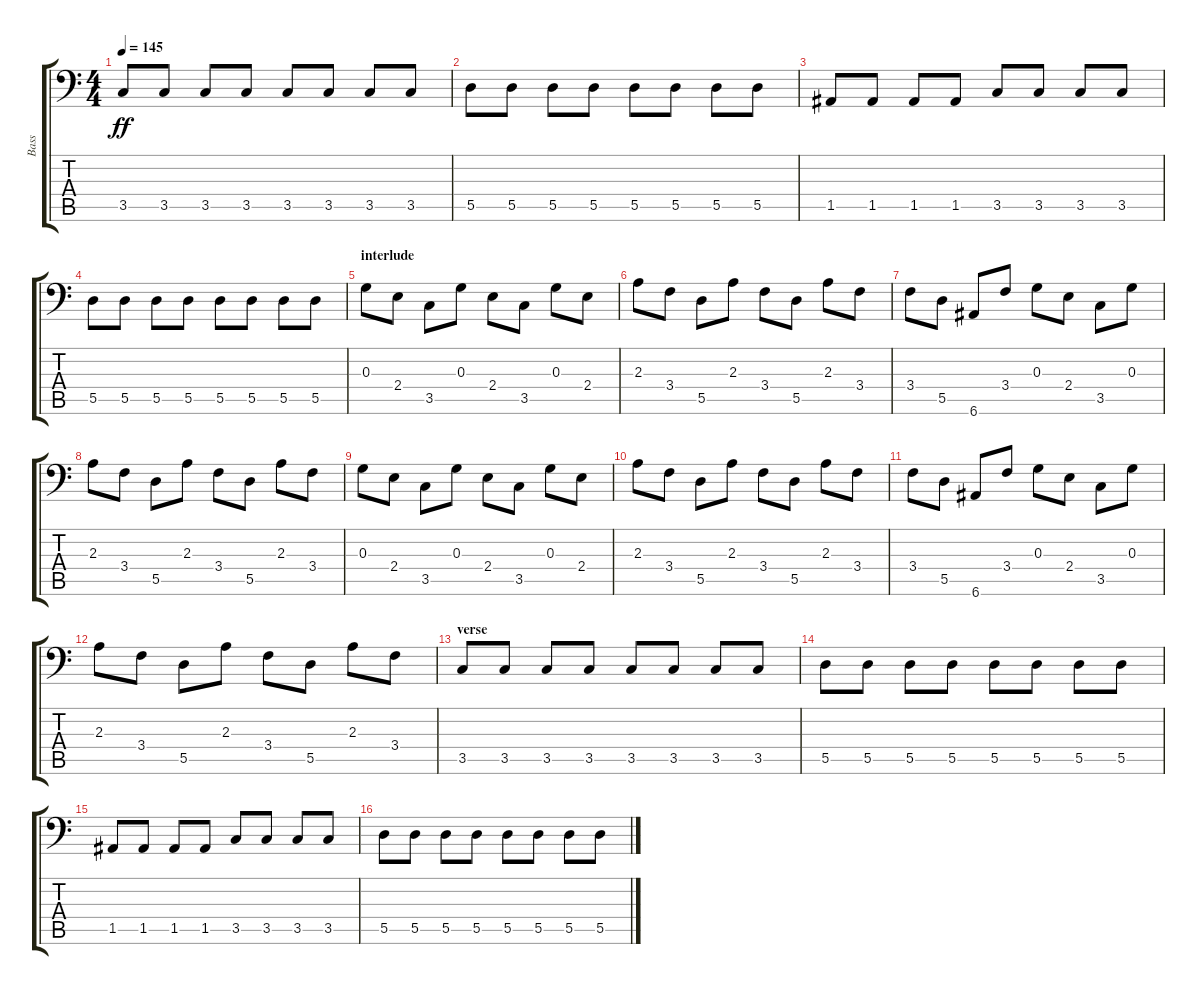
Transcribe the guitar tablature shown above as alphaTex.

\track ("Bass" "Bass") {instrument electricbassfinger}
\staff {score tabs}
\tuning (E3 B2 G2 D2 A1 E1) {hide}
\ts (4 4)
\tempo 145
\clef f4
\ks c
3.5.8{dy ff} 3.5.8 3.5.8 3.5.8 3.5.8 3.5.8 3.5.8 3.5.8 |
5.5.8 5.5.8 5.5.8 5.5.8 5.5.8 5.5.8 5.5.8 5.5.8 |
1.5.8 1.5.8 1.5.8 1.5.8 3.5.8 3.5.8 3.5.8 3.5.8 |
5.5.8 5.5.8 5.5.8 5.5.8 5.5.8 5.5.8 5.5.8 5.5.8 |
\section ("" "interlude")
0.3.8 2.4.8 3.5.8 0.3.8 2.4.8 3.5.8 0.3.8 2.4.8 |
2.3.8 3.4.8 5.5.8 2.3.8 3.4.8 5.5.8 2.3.8 3.4.8 |
3.4.8 5.5.8 6.6.8 3.4.8 0.3.8 2.4.8 3.5.8 0.3.8 |
2.3.8 3.4.8 5.5.8 2.3.8 3.4.8 5.5.8 2.3.8 3.4.8 |
0.3.8 2.4.8 3.5.8 0.3.8 2.4.8 3.5.8 0.3.8 2.4.8 |
2.3.8 3.4.8 5.5.8 2.3.8 3.4.8 5.5.8 2.3.8 3.4.8 |
3.4.8 5.5.8 6.6.8 3.4.8 0.3.8 2.4.8 3.5.8 0.3.8 |
2.3.8 3.4.8 5.5.8 2.3.8 3.4.8 5.5.8 2.3.8 3.4.8 |
\section ("" "verse")
3.5.8 3.5.8 3.5.8 3.5.8 3.5.8 3.5.8 3.5.8 3.5.8 |
5.5.8 5.5.8 5.5.8 5.5.8 5.5.8 5.5.8 5.5.8 5.5.8 |
1.5.8 1.5.8 1.5.8 1.5.8 3.5.8 3.5.8 3.5.8 3.5.8 |
5.5.8 5.5.8 5.5.8 5.5.8 5.5.8 5.5.8 5.5.8 5.5.8
